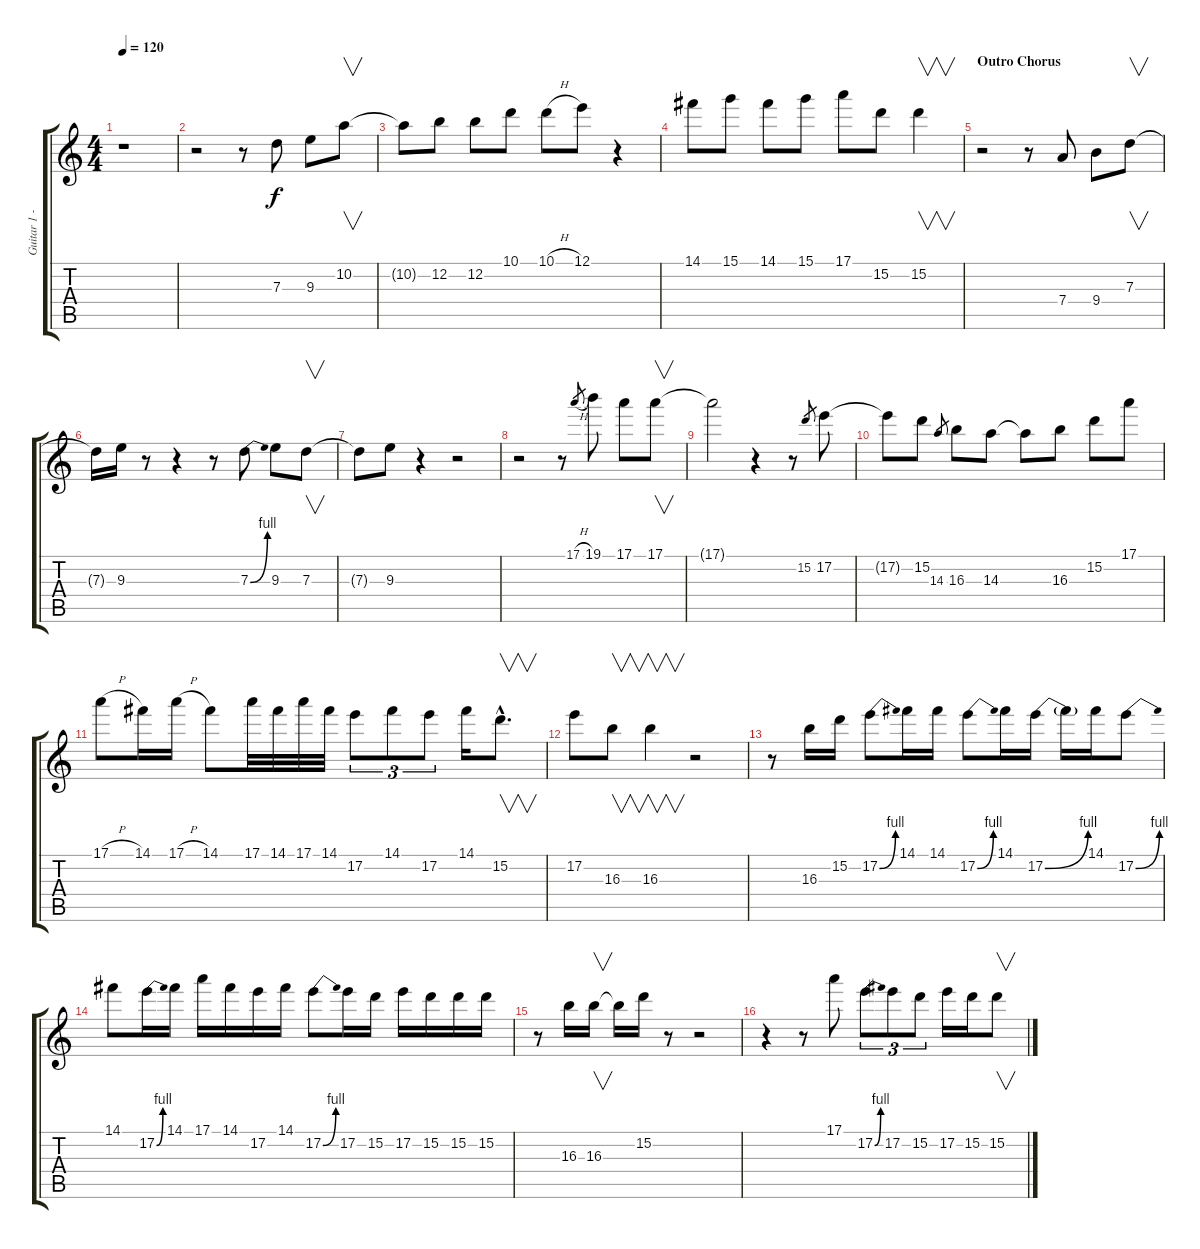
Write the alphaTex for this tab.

\track ("Guitar 1 - Santana" "Guitar 1 -") {instrument distortionguitar}
\staff {score tabs}
\tuning (E4 B3 G3 D3 A2 E2) {hide}
\ts (4 4)
\tempo 120
\clef g2
\ks c
r.1{dy f} |
r.2 r.8 7.3.8 9.3.8 10.2.8{v} |
10.2{t}.8 12.2.8 12.2.8 10.1.8 10.1{h}.8 12.1.8 r.4 |
14.1.8 15.1.8 14.1.8 15.1.8 17.1.8 15.2.8 15.2.4{v} |
\section ("" "Outro Chorus")
r.2 r.8 7.4.8 9.4.8 7.3.8{v} |
7.3{t}.16 9.3.16 r.8 r.4 r.8 7.3{be (bend 0 0 60 4)}.8 9.3.8 7.3.8{v} |
7.3{t}.8 9.3.8 r.4 r.2 |
r.2 r.8 17.1{h}.8{gr} 19.1.8 17.1.8 17.1.8{v} |
17.1{t}.2 r.4 r.8 15.2.8{gr} 17.2.8 |
17.2{t}.8 15.2.8 14.3.8{gr} 16.3.8 14.3.8 14.3{t}.8 16.3.8 15.2.8 17.1.8 |
17.1{h}.8 14.1.16 17.1{h}.16 14.1.8 17.1.32 14.1.32 17.1.32 14.1.32 17.2.8{tu (3 2)} 14.1.8{tu (3 2)} 17.2.8{tu (3 2)} 14.1.16 15.2{hac}.8{v d} |
17.2.8 16.3.8{v} 16.3.4{v} r.2 |
r.8 16.3.16 15.2.16 17.2{be (bend 0 0 60 4)}.8 14.1.16 14.1.16 17.2{be (bend 0 0 60 4)}.8 14.1.16 17.2{be (bend 0 0 60 4)}.16 17.2{t}.16 14.1.16 17.2{be (bend 0 0 60 4)}.8 |
14.1.8 17.2{be (bend 0 0 60 4)}.16 14.1.16 17.1.16 14.1.16 17.2.16 14.1.16 17.2{be (bend 0 0 60 4)}.8 17.2.16 15.2.16 17.2.16 15.2.16 15.2.16 15.2.16 |
r.8 16.3.16 16.3.16{v} 16.3{t}.16 15.2.16 r.8 r.2 |
r.4 r.8 17.1.8 17.2{be (bend 0 0 60 4)}.8{tu (3 2)} 17.2.8{tu (3 2)} 15.2.8{tu (3 2)} 17.2.16 15.2.16 15.2.8{v}
